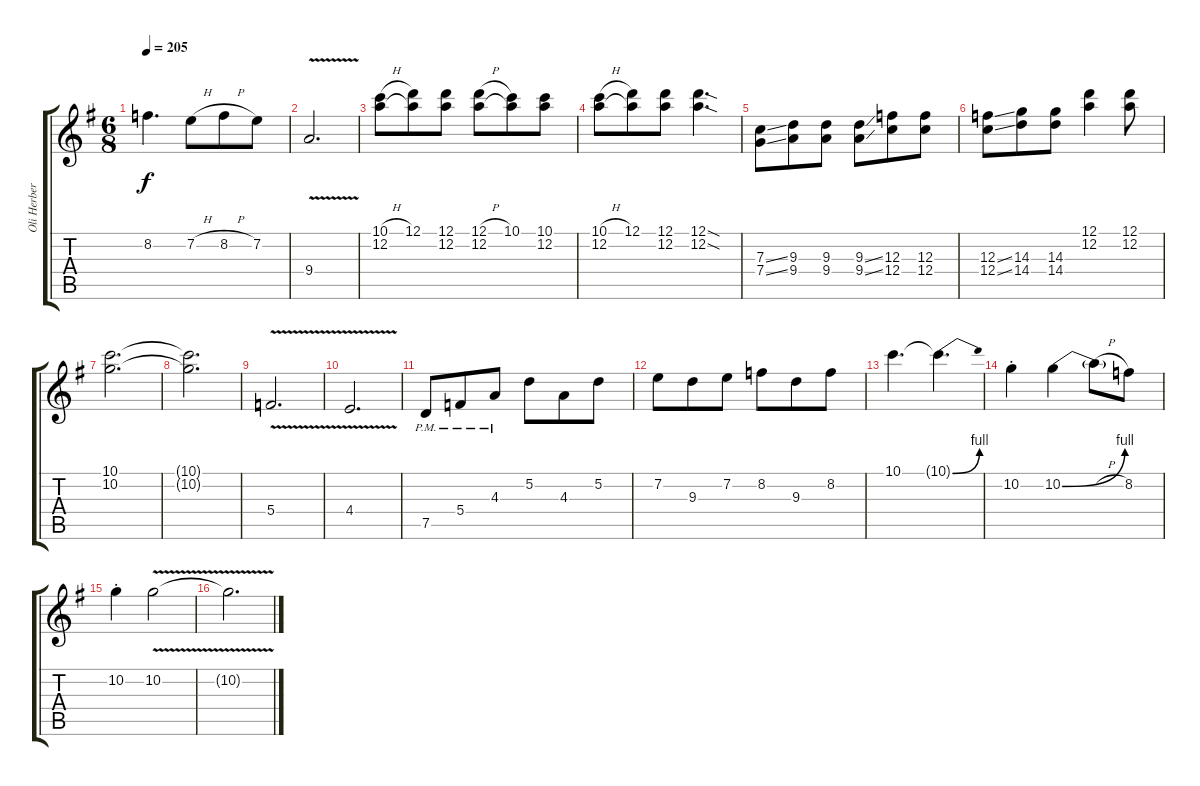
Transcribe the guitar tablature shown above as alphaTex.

\track ("Oli Herbert Solo Guitar" "Oli Herber") {instrument distortionguitar}
\staff {score tabs}
\tuning (D4 A3 F3 C3 G2 D2) {hide}
\ts (6 8)
\tempo 205
\clef g2
\ks g
8.2.4{d dy f} 7.2{h}.8 8.2{h}.8 7.2.8 |
9.4{v}.2{d} |
(10.1{h} 12.2).8 (12.1 12.2{t}).8 (12.1 12.2).8 (12.1{h} 12.2).8 (10.1 12.2{t}).8 (10.1 12.2).8 |
(10.1{h} 12.2).8 (12.1 12.2{t}).8 (12.1 12.2).8 (12.1{sod} 12.2{sod}).4{d} |
(7.3{ss} 7.4{ss}).8 (9.3 9.4).8 (9.3 9.4).8 (9.3{ss} 9.4{ss}).8 (12.3 12.4).8 (12.3 12.4).8 |
(12.3{ss} 12.4{ss}).8 (14.3 14.4).8 (14.3 14.4).8 (12.1 12.2).4 (12.1 12.2).8 |
(10.1 10.2).2{d} |
(10.1{t} 10.2{t}).2{d} |
5.4{v}.2{d} |
4.4{v}.2{d} |
7.5{pm}.8 5.4{pm}.8 4.3{pm}.8 5.2.8 4.3.8 5.2.8 |
7.2.8 9.3.8 7.2.8 8.2.8 9.3.8 8.2.8 |
10.1.4{d} 10.1{be (bend 0 0 60 4) t}.4{d} |
10.2{st}.4 10.2{be (bend 0 0 60 4)}.4 10.2{h t}.8 8.2.8 |
10.2{st}.4 10.2{v}.2 |
10.2{v t}.2{d}
